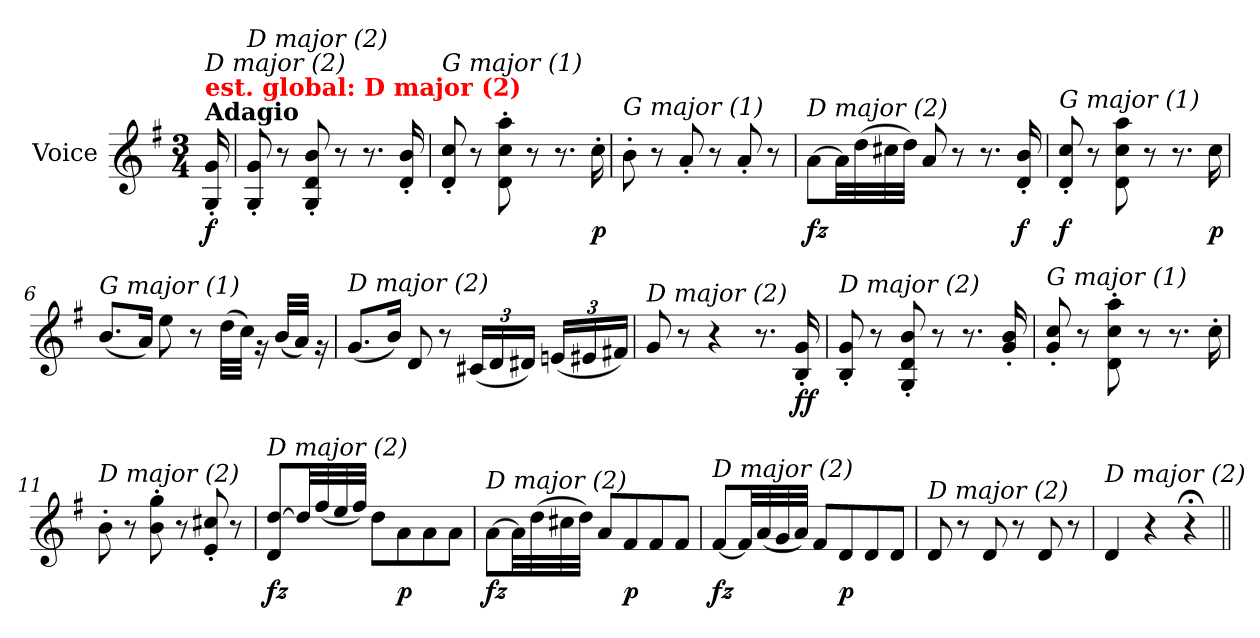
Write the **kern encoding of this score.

**kern	**dynam
*part1	*part1
*staff1	*staff1
*I"Voice	*
*I'V	*
*clefG2	*
*k[f#]	*
*M3/4	*
=	=
!LO:TX:a:B:t=Adagio	!
!LO:TX:a:B:color=#FF0000:t=est. global&colon; D major (2)	!
!LO:TX:i:t=D major (2)	!
!	!LO:DY:b
16G/' 16g/'	f
=1	=1
!LO:TX:i:t=D major (2)	!
8G/' 8g/'	.
8r	.
8G/' 8d/' 8b/'	.
8r	.
8.r	.
16d/' 16b/'	.
=2	=2
!LO:TX:i:t=G major (1)	!
8d/' 8cc/'	.
8r	.
8d\' 8cc\' 8aa\'	.
8r	.
8.r	.
!	!LO:DY:b
16cc'\	p
=3	=3
!LO:TX:i:t=G major (1)	!
8b'\	.
8r	.
8a'/	.
8r	.
8a'/	.
8r	.
=4	=4
!LO:TX:i:t=D major (2)	!
!	!LO:DY:b
[8a\L	fz
32a\LL]	.
(>32dd\	.
32cc#X\	.
32dd\JJJ)	.
8a/	.
8r	.
8.r	.
!	!LO:DY:b
16d/' 16b/'	f
!!LO:LB:g=z
=5	=5
!LO:TX:i:t=G major (1)	!
!	!LO:DY:b
8d/' 8cc/'	f
8r	.
8d\ 8cc\ 8aa\	.
8r	.
8.r	.
!	!LO:DY:b
16cc\	p
=6	=6
!LO:TX:i:t=G major (1)	!
(<8.b/L	.
16a/Jk)	.
8ee\	.
8r	.
(>32dd\LLL	.
32cc\JJJ)	.
16rg	.
(<32b/LLL	.
32a/JJJ)	.
16rg	.
=7	=7
!LO:TX:i:t=D major (2)	!
(<8.g/L	.
16b/Jk)	.
8d/	.
8r	.
*Xbrackettup	*
(<24c#X/LL	.
24d/	.
24d#Xi/JJ)	.
(<24en/LL	.
24e#Xi/	.
24f#X/JJ)	.
=8	=8
!LO:TX:i:t=D major (2)	!
8g/	.
8r	.
4r	.
8.r	.
!	!LO:DY:b
!	!LO:DY:n=1:b
16B/' 16g/'	f f
!!LO:LB:g=z
=9	=9
!LO:TX:i:t=D major (2)	!
8B/' 8g/'	.
8r	.
8G/' 8d/' 8b/'	.
8r	.
8.r	.
16g/' 16b/'	.
=10	=10
!LO:TX:i:t=G major (1)	!
8g/' 8cc/'	.
8r	.
8d\' 8cc\' 8aa\'	.
8r	.
8.r	.
16cc'\	.
=11	=11
!LO:TX:i:t=D major (2)	!
8b'\	.
8r	.
8b\' 8gg\'	.
8r	.
8e/' 8cc#X/'	.
8r	.
=12	=12
!LO:TX:i:t=D major (2)	!
!	!LO:DY:b
8d/ [8dd/L	fz
32dd/LL]	.
(<32ff#/	.
32ee/	.
32ff#/JJJ)	.
8dd\L	.
!	!LO:DY:b
8a\	p
8a\	.
8a\J	.
!!LO:LB:g=z
=13	=13
!LO:TX:i:t=D major (2)	!
!	!LO:DY:b
[8a\L	fz
32a\LL]	.
(>32dd\	.
32cc#X\	.
32dd\JJJ)	.
8a/L	.
!	!LO:DY:b
8f#/	p
8f#/	.
8f#/J	.
=14	=14
!LO:TX:i:t=D major (2)	!
!	!LO:DY:b
[8f#/L	fz
32f#/LL]	.
(<32a/	.
32g/	.
32a/JJJ)	.
8f#/L	.
!	!LO:DY:b
8d/	p
8d/	.
8d/J	.
=15	=15
!LO:TX:i:t=D major (2)	!
8d/	.
8r	.
8d/	.
8r	.
8d/	.
8r	.
=16	=16
!LO:TX:i:t=D major (2)	!
4d/	.
4r	.
4r;<	.
=||	=||
*-	*-
